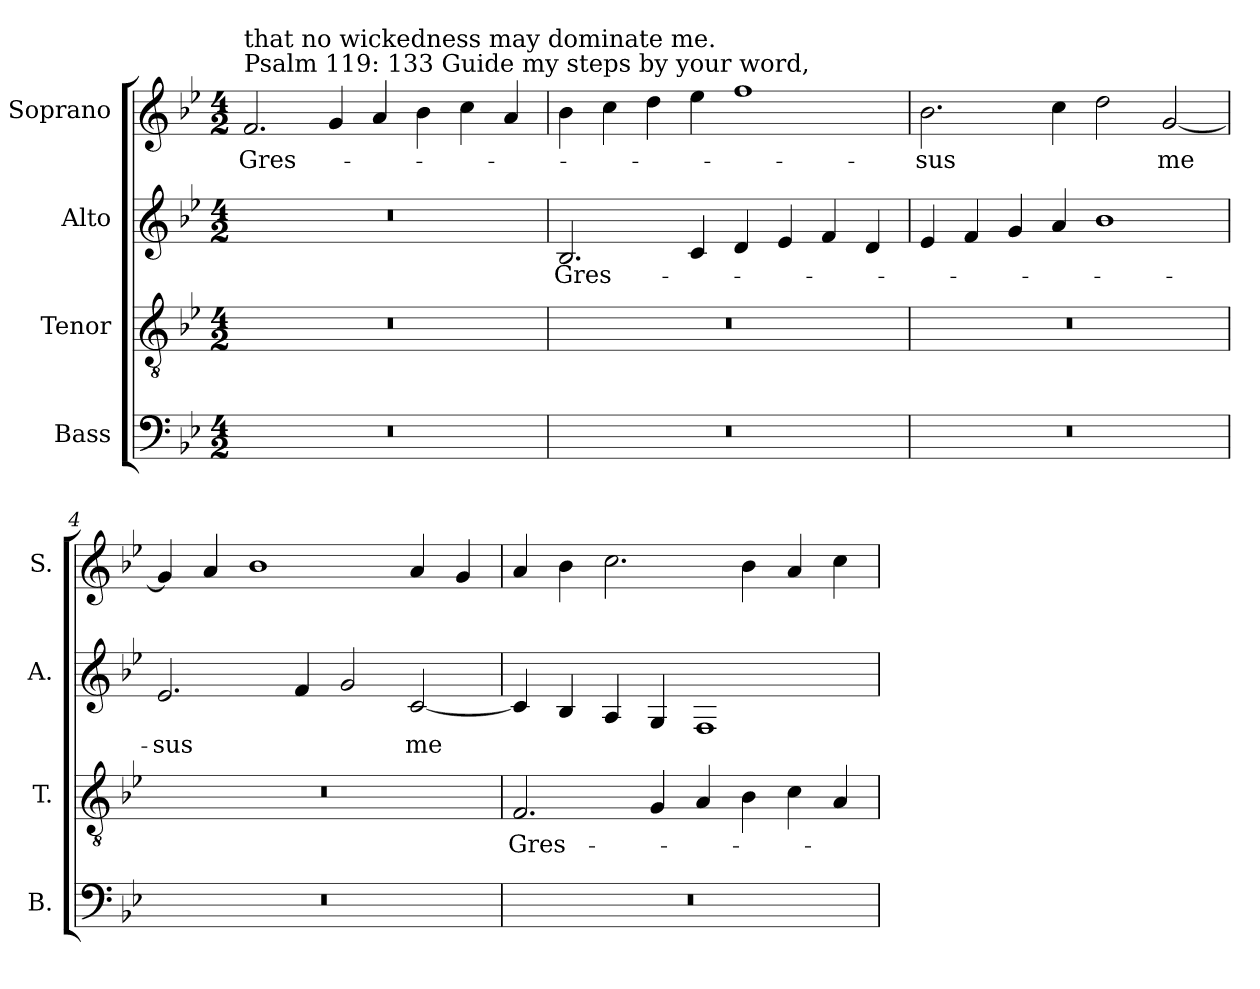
**kern	**kern	**text	**kern	**text	**kern	**text
*part4	*part3	*part3	*part2	*part2	*part1	*part1
*staff4	*staff3	*staff3	*staff2	*staff2	*staff1	*staff1
*I"Bass	*I"Tenor	*	*I"Alto	*	*I"Soprano	*
*I'B.	*I'T.	*	*I'A.	*	*I'S.	*
!!LO:PB:g=z
*clefF4	*clefGv2	*	*clefG2	*	*clefG2	*
*	*ITrd7c12	*	*	*	*	*
*k[b-e-]	*k[b-e-]	*	*k[b-e-]	*	*k[b-e-]	*
*B-:	*B-:	*	*B-:	*	*B-:	*
*M4/2	*M4/2	*	*M4/2	*	*M4/2	*
*MM208	*MM208	*	*MM208	*	*MM208	*
=1	=1	=1	=1	=1	=1	=1
!LO:N:vis=1	!LO:N:vis=1	!	!LO:N:vis=1	!	!	!
!	!	!	!	!	!LO:TX:a:t=Psalm 119&colon; 133  Guide my steps by your word,	!
!	!	!	!	!	!LO:TX:t=that no wickedness may dominate me.	!
!	!	!	!	!	!	!LO:LY:b:color=#000000
0r	0r	.	0r	.	2.fi/	Gres-
.	.	.	.	.	4gi/	.
.	.	.	.	.	4ai/	.
.	.	.	.	.	4b-i\	.
.	.	.	.	.	4cci\	.
.	.	.	.	.	4ai/	.
=2	=2	=2	=2	=2	=2	=2
!LO:N:vis=1	!LO:N:vis=1	!	!	!	!	!
!	!	!	!	!LO:LY:b:color=#000000	!	!
0r	0r	.	2.B-i/	Gres-	4b-i\	.
.	.	.	.	.	4cci\	.
.	.	.	.	.	4ddi\	.
.	.	.	4ci/	.	4ee-i\	.
.	.	.	4di/	.	1ffi	.
.	.	.	4e-i/	.	.	.
.	.	.	4fi/	.	.	.
.	.	.	4di/	.	.	.
=3	=3	=3	=3	=3	=3	=3
!LO:N:vis=1	!LO:N:vis=1	!	!	!	!	!
!	!	!	!	!	!	!LO:LY:b:color=#000000
0r	0r	.	4e-i/	.	2.b-i\	-sus
.	.	.	4fi/	.	.	.
.	.	.	4gi/	.	.	.
.	.	.	4ai/	.	4cci\	.
.	.	.	1b-i	.	2ddi\	.
!	!	!	!	!	!	!LO:LY:b:color=#000000
.	.	.	.	.	[2gi/	me
=4	=4	=4	=4	=4	=4	=4
!LO:N:vis=1	!LO:N:vis=1	!	!	!	!	!
!	!	!	!	!LO:LY:b:color=#000000	!	!
0r	0r	.	2.e-i/	-sus	4gi/]	.
.	.	.	.	.	4ai/	.
.	.	.	.	.	1b-i	.
.	.	.	4fi/	.	.	.
.	.	.	2gi/	.	.	.
!	!	!	!	!LO:LY:b:color=#000000	!	!
.	.	.	[2ci/	me	4ai/	.
.	.	.	.	.	4gi/	.
=5	=5	=5	=5	=5	=5	=5
!LO:N:vis=1	!	!	!	!	!	!
!	!	!LO:LY:b:color=#000000	!	!	!	!
0r	2.FFi/	Gres-	4ci/]	.	4ai/	.
.	.	.	4B-i/	.	4b-i\	.
.	.	.	4Ai/	.	2.cci\	.
.	4GGi/	.	4Gi/	.	.	.
.	4AAi/	.	1Fi	.	.	.
.	4BB-i\	.	.	.	4b-i\	.
.	4Ci\	.	.	.	4ai/	.
.	4AAi/	.	.	.	4cci\	.
=	=	=	=	=	=	=
*-	*-	*-	*-	*-	*-	*-
